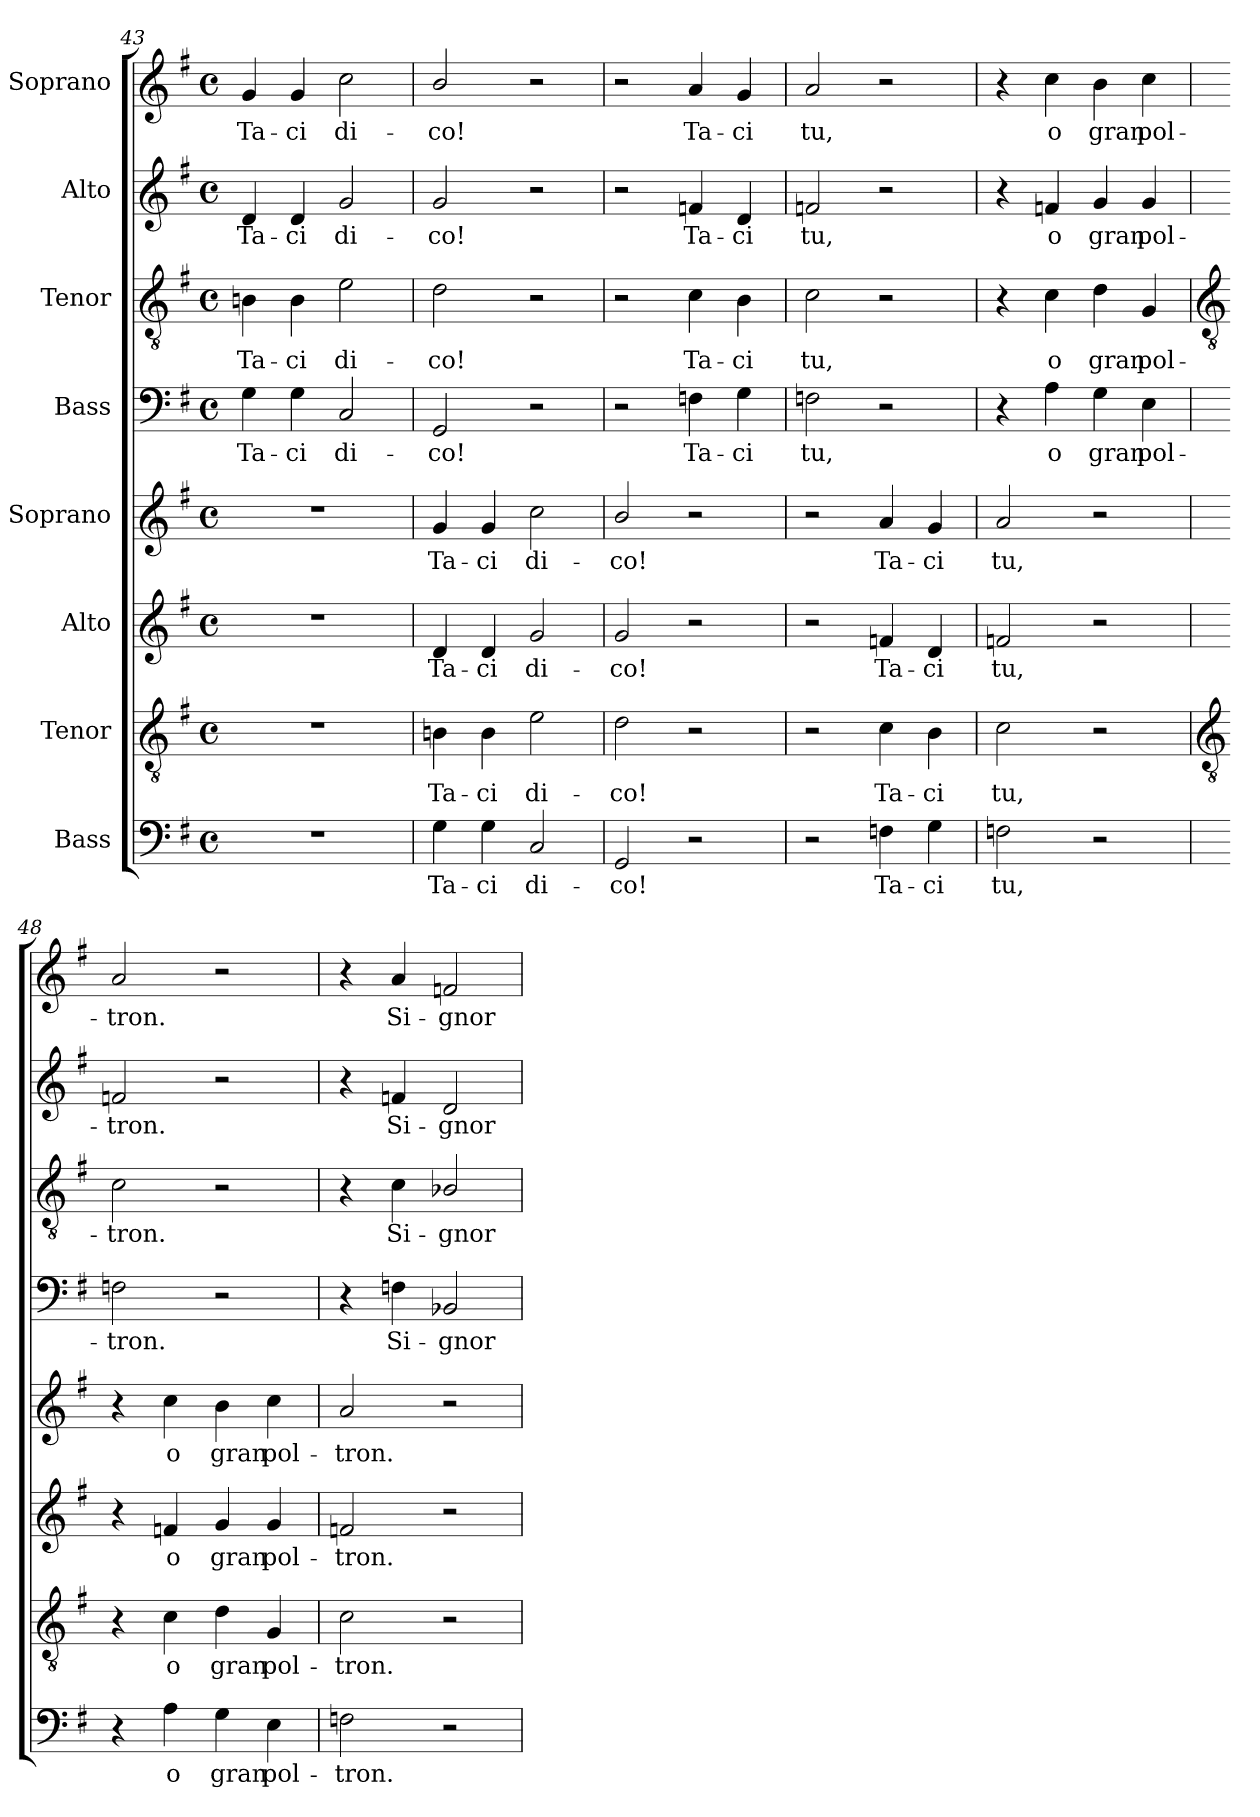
**kern	**text	**kern	**text	**kern	**text	**kern	**text	**kern	**text	**kern	**text	**kern	**text	**kern	**text
*part8	*part8	*part7	*part7	*part6	*part6	*part5	*part5	*part4	*part4	*part3	*part3	*part2	*part2	*part1	*part1
*staff8	*staff8	*staff7	*staff7	*staff6	*staff6	*staff5	*staff5	*staff4	*staff4	*staff3	*staff3	*staff2	*staff2	*staff1	*staff1
*I"Bass	*	*I"Tenor	*	*I"Alto	*	*I"Soprano	*	*I"Bass	*	*I"Tenor	*	*I"Alto	*	*I"Soprano	*
*clefF4	*	*clefGv2	*	*clefG2	*	*clefG2	*	*clefF4	*	*clefGv2	*	*clefG2	*	*clefG2	*
*k[f#]	*	*k[f#]	*	*k[f#]	*	*k[f#]	*	*k[f#]	*	*k[f#]	*	*k[f#]	*	*k[f#]	*
*G:	*	*G:	*	*G:	*	*G:	*	*G:	*	*G:	*	*G:	*	*G:	*
*M4/4	*	*M4/4	*	*M4/4	*	*M4/4	*	*M4/4	*	*M4/4	*	*M4/4	*	*M4/4	*
*met(c)	*	*met(c)	*	*met(c)	*	*met(c)	*	*met(c)	*	*met(c)	*	*met(c)	*	*met(c)	*
=43	=43	=43	=43	=43	=43	=43	=43	=43	=43	=43	=43	=43	=43	=43	=43
!	!	!	!	!	!	!	!	!	!LO:LY:b	!	!LO:LY:b	!	!LO:LY:b	!	!LO:LY:b
1r	.	1r	.	1r	.	1r	.	4G	Ta-	4Bn	Ta-	4d	Ta-	4g	Ta-
!	!	!	!	!	!	!	!	!	!LO:LY:b	!	!LO:LY:b	!	!LO:LY:b	!	!LO:LY:b
.	.	.	.	.	.	.	.	4G	-ci	4B	-ci	4d	-ci	4g	-ci
!	!	!	!	!	!	!	!	!	!LO:LY:b	!	!LO:LY:b	!	!LO:LY:b	!	!LO:LY:b
.	.	.	.	.	.	.	.	2C	di-	2e	di-	2g	di-	2cc	di-
=44	=44	=44	=44	=44	=44	=44	=44	=44	=44	=44	=44	=44	=44	=44	=44
!	!LO:LY:b	!	!LO:LY:b	!	!LO:LY:b	!	!LO:LY:b	!	!LO:LY:b	!	!LO:LY:b	!	!LO:LY:b	!	!LO:LY:b
4G	Ta-	4Bn	Ta-	4d	Ta-	4g	Ta-	2GG	-co!	2d	-co!	2g	-co!	2b/	-co!
!	!LO:LY:b	!	!LO:LY:b	!	!LO:LY:b	!	!LO:LY:b	!	!	!	!	!	!	!	!
4G	-ci	4B	-ci	4d	-ci	4g	-ci	.	.	.	.	.	.	.	.
!	!LO:LY:b	!	!LO:LY:b	!	!LO:LY:b	!	!LO:LY:b	!	!	!	!	!	!	!	!
2C	di-	2e	di-	2g	di-	2cc	di-	2r	.	2r	.	2r	.	2r	.
=45	=45	=45	=45	=45	=45	=45	=45	=45	=45	=45	=45	=45	=45	=45	=45
!	!LO:LY:b	!	!LO:LY:b	!	!LO:LY:b	!	!LO:LY:b	!	!	!	!	!	!	!	!
2GG	-co!	2d	-co!	2g	-co!	2b/	-co!	2r	.	2r	.	2r	.	2r	.
!	!	!	!	!	!	!	!	!	!LO:LY:b	!	!LO:LY:b	!	!LO:LY:b	!	!LO:LY:b
2r	.	2r	.	2r	.	2r	.	4Fn	Ta-	4c	Ta-	4fn	Ta-	4a	Ta-
!	!	!	!	!	!	!	!	!	!LO:LY:b	!	!LO:LY:b	!	!LO:LY:b	!	!LO:LY:b
.	.	.	.	.	.	.	.	4G	-ci	4B	-ci	4d	-ci	4g	-ci
=46	=46	=46	=46	=46	=46	=46	=46	=46	=46	=46	=46	=46	=46	=46	=46
!	!	!	!	!	!	!	!	!	!LO:LY:b	!	!LO:LY:b	!	!LO:LY:b	!	!LO:LY:b
2r	.	2r	.	2r	.	2r	.	2Fn	tu,	2c	tu,	2fn	tu,	2a	tu,
!	!LO:LY:b	!	!LO:LY:b	!	!LO:LY:b	!	!LO:LY:b	!	!	!	!	!	!	!	!
4Fn	Ta-	4c	Ta-	4fn	Ta-	4a	Ta-	2r	.	2r	.	2r	.	2r	.
!	!LO:LY:b	!	!LO:LY:b	!	!LO:LY:b	!	!LO:LY:b	!	!	!	!	!	!	!	!
4G	-ci	4B	-ci	4d	-ci	4g	-ci	.	.	.	.	.	.	.	.
=47	=47	=47	=47	=47	=47	=47	=47	=47	=47	=47	=47	=47	=47	=47	=47
!	!LO:LY:b	!	!LO:LY:b	!	!LO:LY:b	!	!LO:LY:b	!	!	!	!	!	!	!	!
2Fn	tu,	2c	tu,	2fn	tu,	2a	tu,	4r	.	4r	.	4r	.	4r	.
!	!	!	!	!	!	!	!	!	!LO:LY:b	!	!LO:LY:b	!	!LO:LY:b	!	!LO:LY:b
.	.	.	.	.	.	.	.	4A	o	4c	o	4fn	o	4cc	o
!	!	!	!	!	!	!	!	!	!LO:LY:b	!	!LO:LY:b	!	!LO:LY:b	!	!LO:LY:b
2r	.	2r	.	2r	.	2r	.	4G	gran	4d	gran	4g	gran	4b	gran
!	!	!	!	!	!	!	!	!	!LO:LY:b	!	!LO:LY:b	!	!LO:LY:b	!	!LO:LY:b
.	.	.	.	.	.	.	.	4E	pol-	4G	pol-	4g	pol-	4cc	pol-
!!LO:LB:g=z
=48	=48	=48	=48	=48	=48	=48	=48	=48	=48	=48	=48	=48	=48	=48	=48
*	*	*clefGv2	*	*	*	*	*	*	*	*clefGv2	*	*	*	*	*
!	!	!	!	!	!	!	!	!	!LO:LY:b	!	!LO:LY:b	!	!LO:LY:b	!	!LO:LY:b
4r	.	4r	.	4r	.	4r	.	2Fn	-tron.	2c	-tron.	2fn	-tron.	2a	-tron.
!	!LO:LY:b	!	!LO:LY:b	!	!LO:LY:b	!	!LO:LY:b	!	!	!	!	!	!	!	!
4A	o	4c	o	4fn	o	4cc	o	.	.	.	.	.	.	.	.
!	!LO:LY:b	!	!LO:LY:b	!	!LO:LY:b	!	!LO:LY:b	!	!	!	!	!	!	!	!
4G	gran	4d	gran	4g	gran	4b	gran	2r	.	2r	.	2r	.	2r	.
!	!LO:LY:b	!	!LO:LY:b	!	!LO:LY:b	!	!LO:LY:b	!	!	!	!	!	!	!	!
4E	pol-	4G	pol-	4g	pol-	4cc	pol-	.	.	.	.	.	.	.	.
=49	=49	=49	=49	=49	=49	=49	=49	=49	=49	=49	=49	=49	=49	=49	=49
!	!LO:LY:b	!	!LO:LY:b	!	!LO:LY:b	!	!LO:LY:b	!	!	!	!	!	!	!	!
2Fn	-tron.	2c	-tron.	2fn	-tron.	2a	-tron.	4r	.	4r	.	4r	.	4r	.
!	!	!	!	!	!	!	!	!	!LO:LY:b	!	!LO:LY:b	!	!LO:LY:b	!	!LO:LY:b
.	.	.	.	.	.	.	.	4Fn	Si-	4c	Si-	4fn	Si-	4a	Si-
!	!	!	!	!	!	!	!	!	!LO:LY:b	!	!LO:LY:b	!	!LO:LY:b	!	!LO:LY:b
2r	.	2r	.	2r	.	2r	.	2BB-X	-gnor	2B-X/	-gnor	2d	-gnor	2fn	-gnor
=	=	=	=	=	=	=	=	=	=	=	=	=	=	=	=
*-	*-	*-	*-	*-	*-	*-	*-	*-	*-	*-	*-	*-	*-	*-	*-
